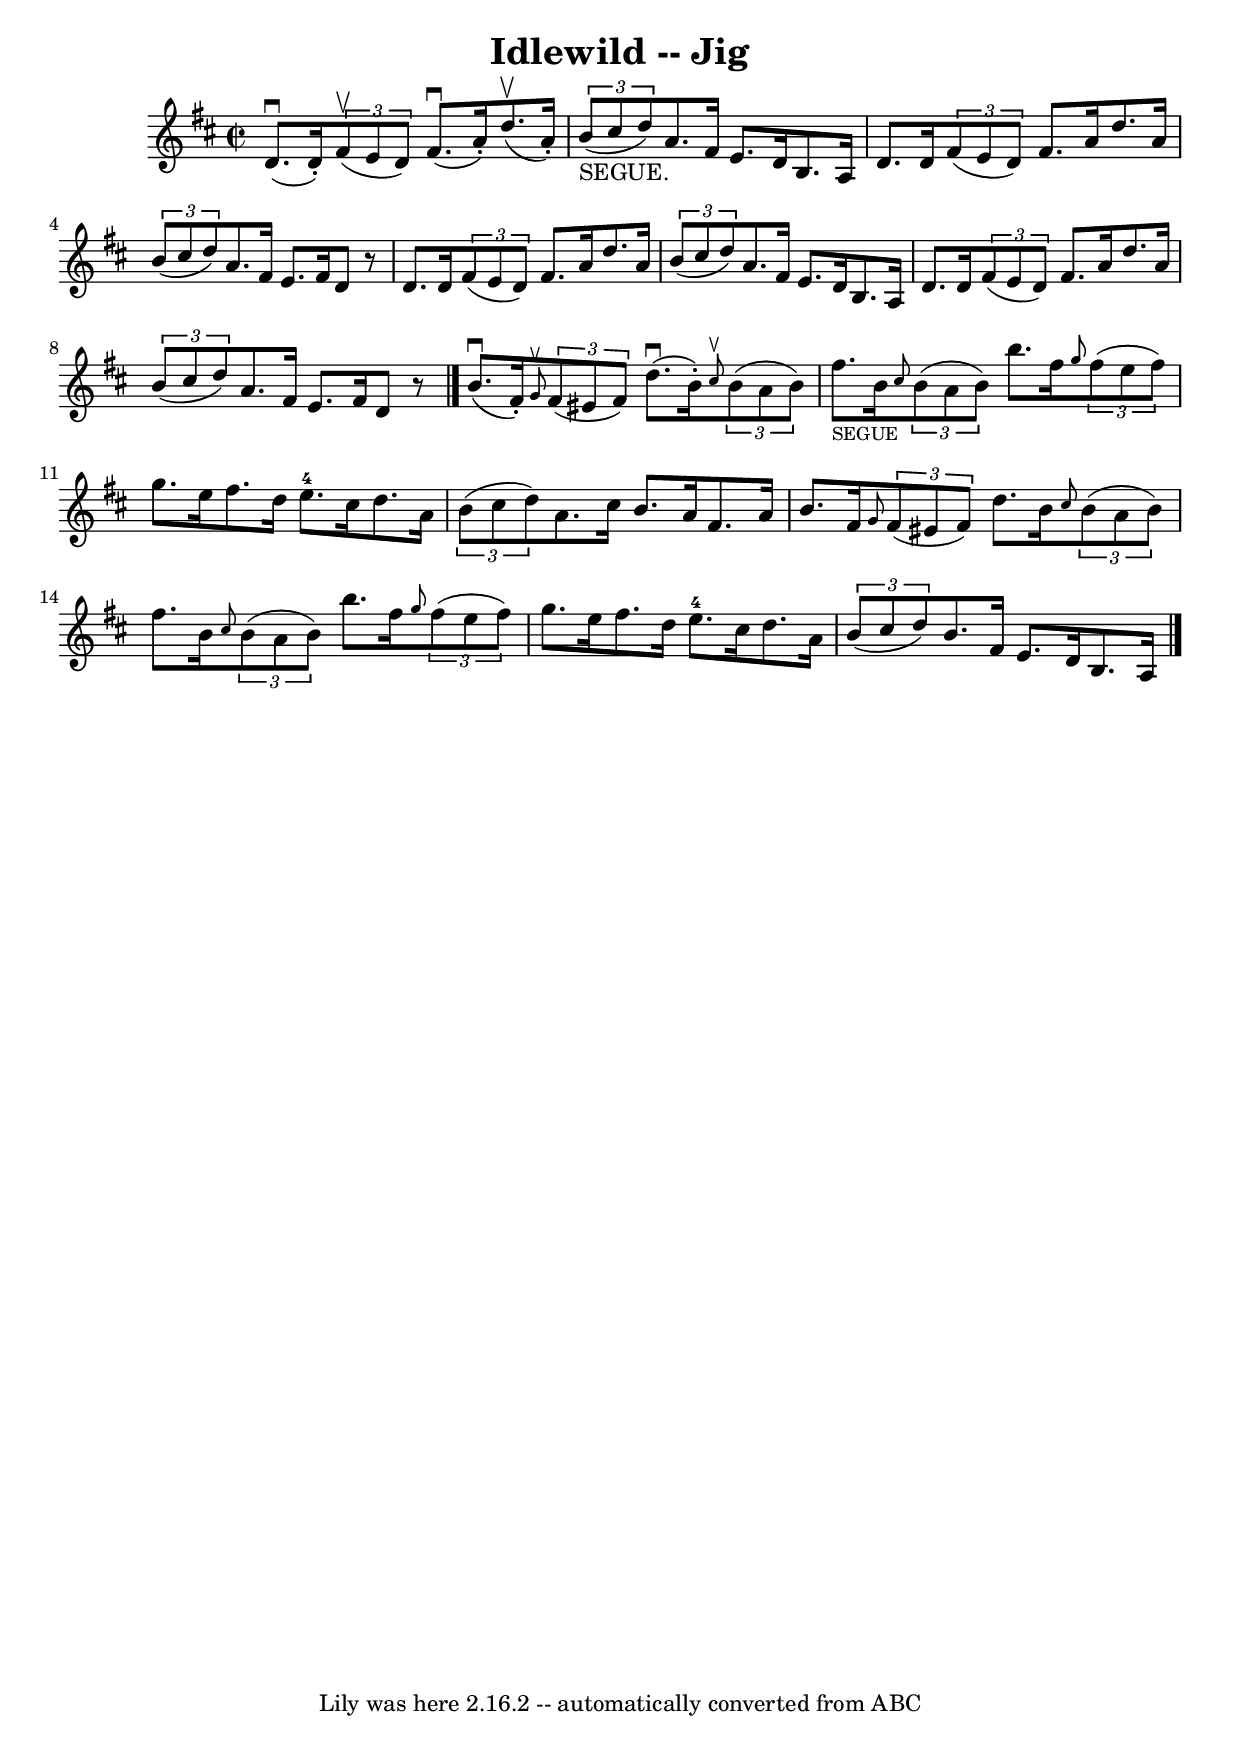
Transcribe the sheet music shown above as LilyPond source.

\version "2.16.2"
\include "Mammoth.ily"
\header {
  %% book = "Ryan's Mammoth Collection"
  crossRefNumber = "1"
  footnotes = "\\\\113 631"
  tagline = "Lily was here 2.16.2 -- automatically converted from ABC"
  title = "Idlewild -- Jig"

}
voicedefault =  {


  \override Staff.TimeSignature #'style = #'C
  \time 2/2 
  \key d \major
  d'8.^\downbow(d'16 -.)   \times 2/3 { fis'8 
					^\upbow(e'8 d'8) 
				      } fis'8.^\downbow(a'16 -.) d''8.^\upbow(
  a'16 -.)   |
  \times 2/3 { b'8_"SEGUE."(cis''8 d''8) 
	     }  
  a'8. fis'16 e'8. d'16 b8. a16    |
  d'8. d'16    
  \times 2/3 { fis'8 (e'8 d'8) 
	     } fis'8. a'16 d''8. a'16    
  |
  \times 2/3 { b'8 (cis''8 d''8) 
	     } a'8. fis'16 e'8. 
  fis'16 d'8    r8   |
  d'8. d'16    \times 2/3 { fis'8 (
			    e'8 d'8) 
			  } fis'8. a'16 d''8. a'16    |
  \times 2/3 {   
    b'8 (cis''8 d''8) 
  } a'8. fis'16 e'8. d'16 b8. a16    
  |
  d'8. d'16    \times 2/3 { fis'8 (e'8 d'8) 
			  } fis'8.   
  a'16 d''8. a'16    |
  \times 2/3 { b'8 (cis''8 d''8  
	       -) 
	     } a'8. fis'16 e'8. fis'16 d'8    r8   \bar "|." b'8. ^\downbow(fis'16 -.)   \grace { g'8^\upbow 
				}   \times 2/3 { fis'8 (
						 eis'8 fis'8) 
					       } d''8.^\downbow(b'16 -.)   \grace { cis''8 
										    ^\upbow 
										  }   \times 2/3 { b'8 (a'8 b'8) 
												 }   |
  fis''8. 
  _\segue b'16  \grace { cis''8  
		       }   \times 2/3 { b'8 (a'8 b'8) 

				      } b''8. fis''16  \grace { g''8  
							      }   \times 2/3 { fis''8 (e''8    
									       fis''8) 
									     }   |
  g''8. e''16 fis''8. d''16 e''8. 
  -4 cis''16 d''8. a'16    |
  \times 2/3 { b'8 (cis''8    
	       d''8) 
	     } a'8. cis''16 b'8. a'16 fis'8. a'16    |
  
  b'8. fis'16  \grace { g'8  
		      }   \times 2/3 { fis'8 (eis'8 fis'8  
				       -) 
				     } d''8. b'16  \grace { cis''8  
							  }   \times 2/3 { b'8 (a'8 b'8 
									   ) 
									 }   |
  fis''8. b'16  \grace { cis''8  
		       }   \times 2/3 { b'8 
					(a'8 b'8) 
				      } b''8. fis''16  \grace { g''8  
							      }   \times 2/3 {   
								fis''8 (e''8 fis''8) 
							      }   |
  g''8. e''16 fis''8.    
  d''16 e''8.-4 cis''16 d''8. a'16    |
  \times 2/3 {   
    b'8 (cis''8 d''8) 
  } b'8. fis'16 e'8. d'16 b8. a16     
  \bar "|."   

}

\score{
  <<

    \context Staff="default"
    {
      \voicedefault 
      
    }

  >>
  \layout {
    
  }
  \midi {
  }

}
